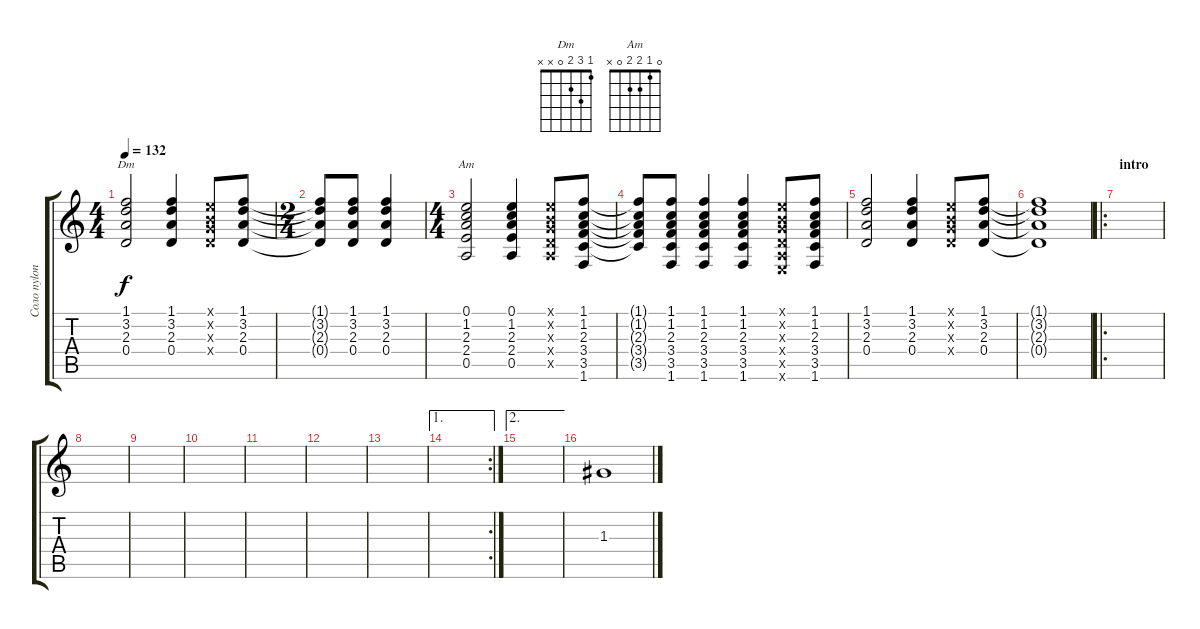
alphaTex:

\track ("Соло nylon" "Соло nylon") {instrument acousticguitarnylon}
\staff {score tabs}
\tuning (E4 B3 G3 D3 A2 E2) {hide}
\chord ("Dm" 1 3 2 0 x x)
\chord ("Am" 0 1 2 2 0 x)
\ts (4 4)
\tempo 132
\clef g2
\ks c
(1.1 3.2 2.3 0.4).2{ch "Dm" dy f} (1.1 3.2 2.3 0.4).4 (0.1{x} 0.2{x} 0.3{x} 0.4{x}).8 (1.1 3.2 2.3 0.4).8 |
\ts (2 4)
(1.1{t} 3.2{t} 2.3{t} 0.4{t}).8 (1.1 3.2 2.3 0.4).8 (1.1 3.2 2.3 0.4).4 |
\ts (4 4)
(0.1 1.2 2.3 2.4 0.5).2{ch "Am"} (0.1 1.2 2.3 2.4 0.5).4 (0.1{x} 0.2{x} 0.3{x} 0.4{x} 0.5{x}).8 (1.1 1.2 2.3 3.4 3.5 1.6).8 |
(1.1{t} 1.2{t} 2.3{t} 3.4{t} 3.5{t}).8 (1.1 1.2 2.3 3.4 3.5 1.6).8 (1.1 1.2 2.3 3.4 3.5 1.6).4 (1.1 1.2 2.3 3.4 3.5 1.6).4 (0.1{x} 0.2{x} 0.3{x} 0.4{x} 0.5{x} 0.6{x}).8 (1.1 1.2 2.3 3.4 3.5 1.6).8 |
(1.1 3.2 2.3 0.4).2 (1.1 3.2 2.3 0.4).4 (0.1{x} 0.2{x} 0.3{x} 0.4{x}).8 (1.1 3.2 2.3 0.4).8 |
(1.1{t} 3.2{t} 2.3{t} 0.4{t}).1 |
\ro
\section ("" "intro")
|
|
|
|
|
|
|
\ae 1
\rc 2
|
\ae 2
|
1.3.1
